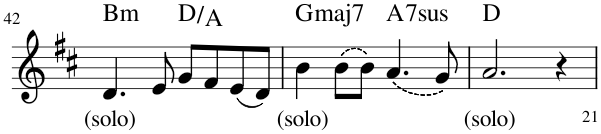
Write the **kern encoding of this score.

**kern	**text	**harte
*part1	*part1	*part1
*staff1	*staff1	*
*I"Voice	*	*
*I'Vo.	*	*
!!LO:PB:g=z
*clefG2	*	*
*k[f#c#]	*	*
*M4/4	*	*
=42	=42	=42
!	!LO:LY:b	!LO:H:kt=m
4.d/	(solo)	B:min
8e/	.	.
8g/L	.	D:maj/5
8f#/	.	.
(8e/	.	.
8d/J)	.	.
=43	=43	=43
!	!LO:LY:b	!LO:H:kt=maj7
4b\	(solo)	G:maj7
((((8b\L	.	.
8b\J))))	.	.
!	!	!LO:H:kt=7sus
((((4.a/	.	A:sus4(7)
8g/))))	.	.
=44	=44	=44
!	!LO:LY:b	!
2.a/	(solo)	D:maj
4r	.	.
=	=	=
*-	*-	*-
